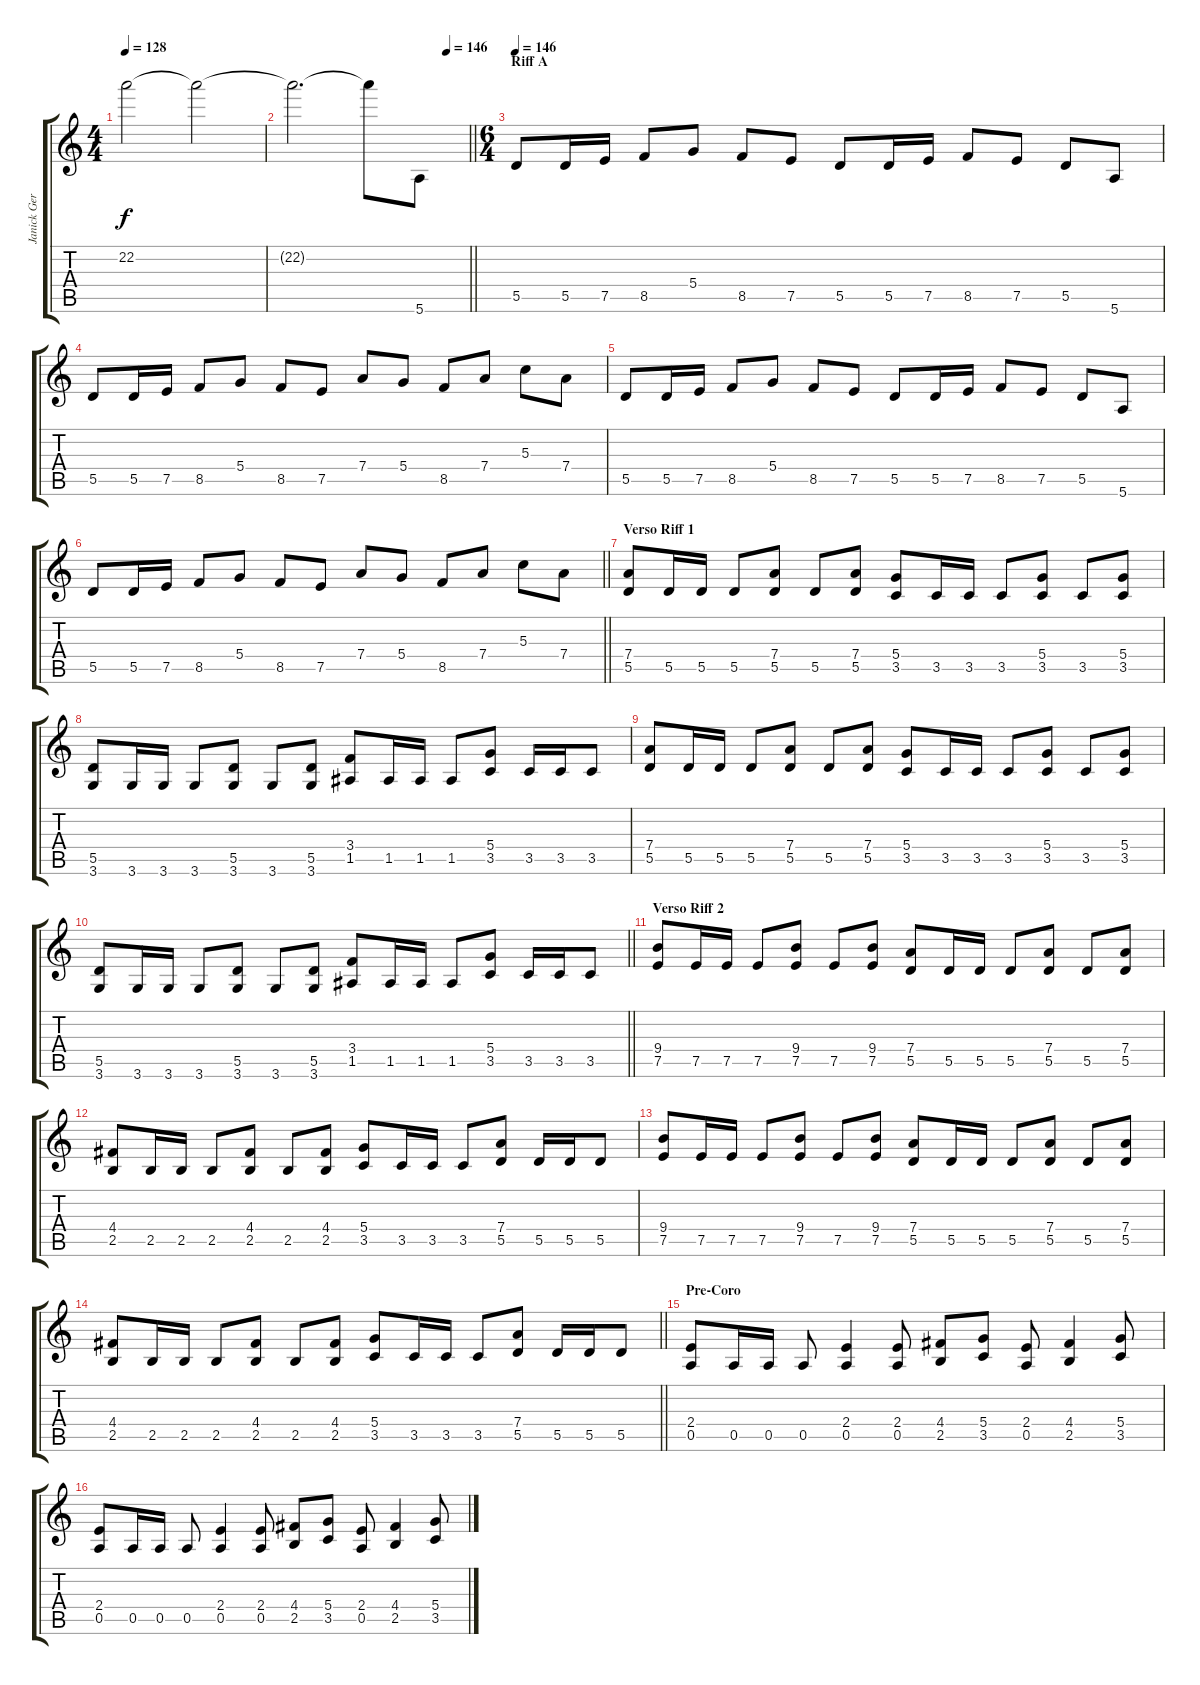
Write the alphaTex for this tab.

\track ("Janick Gers" "Janick Ger") {instrument distortionguitar}
\staff {score tabs}
\tuning (E4 B3 G3 D3 A2 E2) {hide}
\ts (4 4)
\tempo 128
\clef g2
\ks c
22.2{t}.2{dy f} 22.2{t}.2{volume 5} |
\tempo (146 0.875)
\barLineRight lightlight
22.2{t}.2{d} 22.2{t}.8 5.6.8{volume 11} |
\ts (6 4)
\section ("" "Riff A")
\tempo 146
5.5.8{volume 11} 5.5.16 7.5.16 8.5.8 5.4.8 8.5.8 7.5.8 5.5.8 5.5.16 7.5.16 8.5.8 7.5.8 5.5.8 5.6.8 |
5.5.8 5.5.16 7.5.16 8.5.8 5.4.8 8.5.8 7.5.8 7.4.8 5.4.8 8.5.8 7.4.8 5.3.8 7.4.8 |
5.5.8 5.5.16 7.5.16 8.5.8 5.4.8 8.5.8 7.5.8 5.5.8 5.5.16 7.5.16 8.5.8 7.5.8 5.5.8 5.6.8 |
\barLineRight lightlight
5.5.8 5.5.16 7.5.16 8.5.8 5.4.8 8.5.8 7.5.8 7.4.8 5.4.8 8.5.8 7.4.8 5.3.8 7.4.8 |
\section ("" "Verso Riff 1")
(7.4 5.5).8 5.5.16 5.5.16 5.5.8 (7.4 5.5).8 5.5.8 (7.4 5.5).8 (5.4 3.5).8 3.5.16 3.5.16 3.5.8 (5.4 3.5).8 3.5.8 (5.4 3.5).8 |
(5.5 3.6).8 3.6.16 3.6.16 3.6.8 (5.5 3.6).8 3.6.8 (5.5 3.6).8 (3.4 1.5).8 1.5.16 1.5.16 1.5.8 (5.4 3.5).8 3.5.16 3.5.16 3.5.8 |
(7.4 5.5).8 5.5.16 5.5.16 5.5.8 (7.4 5.5).8 5.5.8 (7.4 5.5).8 (5.4 3.5).8 3.5.16 3.5.16 3.5.8 (5.4 3.5).8 3.5.8 (5.4 3.5).8 |
\barLineRight lightlight
(5.5 3.6).8 3.6.16 3.6.16 3.6.8 (5.5 3.6).8 3.6.8 (5.5 3.6).8 (3.4 1.5).8 1.5.16 1.5.16 1.5.8 (5.4 3.5).8 3.5.16 3.5.16 3.5.8 |
\section ("" "Verso Riff 2")
(9.4 7.5).8 7.5.16 7.5.16 7.5.8 (9.4 7.5).8 7.5.8 (9.4 7.5).8 (7.4 5.5).8 5.5.16 5.5.16 5.5.8 (7.4 5.5).8 5.5.8 (7.4 5.5).8 |
(4.4 2.5).8 2.5.16 2.5.16 2.5.8 (4.4 2.5).8 2.5.8 (4.4 2.5).8 (5.4 3.5).8 3.5.16 3.5.16 3.5.8 (7.4 5.5).8 5.5.16 5.5.16 5.5.8 |
(9.4 7.5).8 7.5.16 7.5.16 7.5.8 (9.4 7.5).8 7.5.8 (9.4 7.5).8 (7.4 5.5).8 5.5.16 5.5.16 5.5.8 (7.4 5.5).8 5.5.8 (7.4 5.5).8 |
\barLineRight lightlight
(4.4 2.5).8 2.5.16 2.5.16 2.5.8 (4.4 2.5).8 2.5.8 (4.4 2.5).8 (5.4 3.5).8 3.5.16 3.5.16 3.5.8 (7.4 5.5).8 5.5.16 5.5.16 5.5.8 |
\section ("" "Pre-Coro")
(2.4 0.5).8 0.5.16 0.5.16 0.5.8 (2.4 0.5).4 (2.4 0.5).8 (4.4 2.5).8 (5.4 3.5).8 (2.4 0.5).8 (4.4 2.5).4 (5.4 3.5).8 |
(2.4 0.5).8 0.5.16 0.5.16 0.5.8 (2.4 0.5).4 (2.4 0.5).8 (4.4 2.5).8 (5.4 3.5).8 (2.4 0.5).8 (4.4 2.5).4 (5.4 3.5).8
